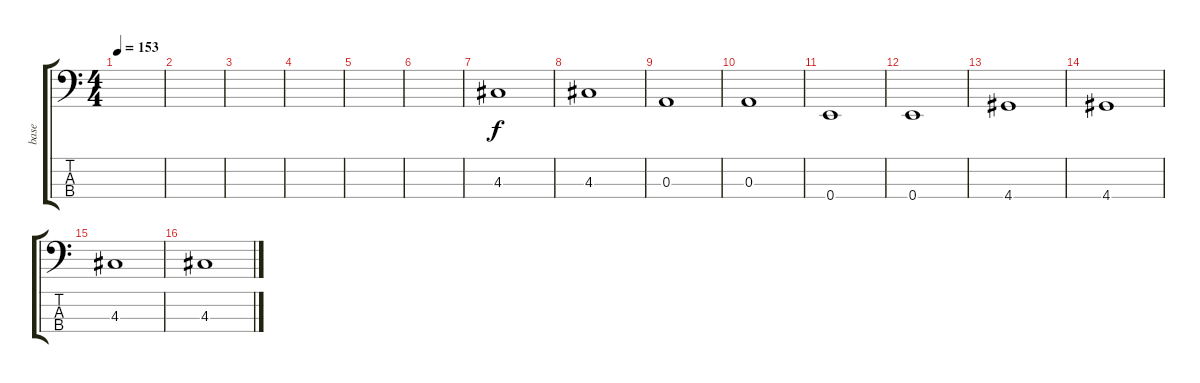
\track ("base" "base") {instrument electricbassfinger}
\staff {score tabs}
\tuning (G2 D2 A1 E1) {hide}
\ts (4 4)
\tempo 153
\clef f4
\ks c
|
|
|
|
|
|
4.3.1 |
4.3.1 |
0.3.1 |
0.3.1 |
0.4.1 |
0.4.1 |
4.4.1 |
4.4.1 |
4.3.1 |
4.3.1
